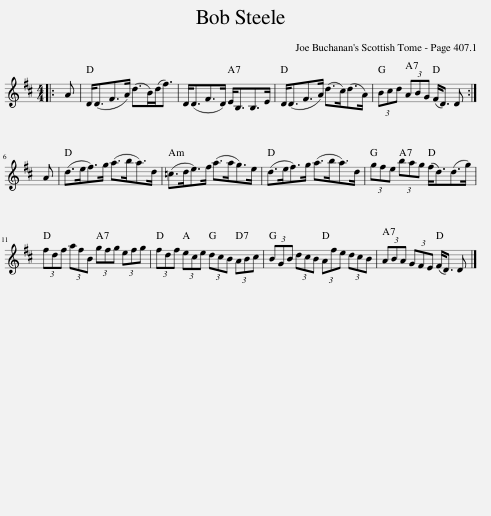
X:1
L:1/8
M:4/4
I:linebreak $
K:D
V:1 treble
V:1
|: A | D<(DF>A) (d>B)(d<f) | D<(DF>D) E<B,B,>E | D<(DF>A) (d>c)(d>A) | (3Bcd (3ABG (F<D) D :|$ %5
 A | (d>ef>)g (a>ba>)d | (=c>de>)f (a>ag>)e | (d>ef>)g (a>ba>)d | (3gfe (3bag (f<d)(d>g) |$ %10
 (3fdf (3afB (3gfg (3efg | (3fdf (3ece (3dcB (3ABc | (3BGB (3dcB (3Afe (3dcB | (3ABA (3GFE (F<D) D |] %14
